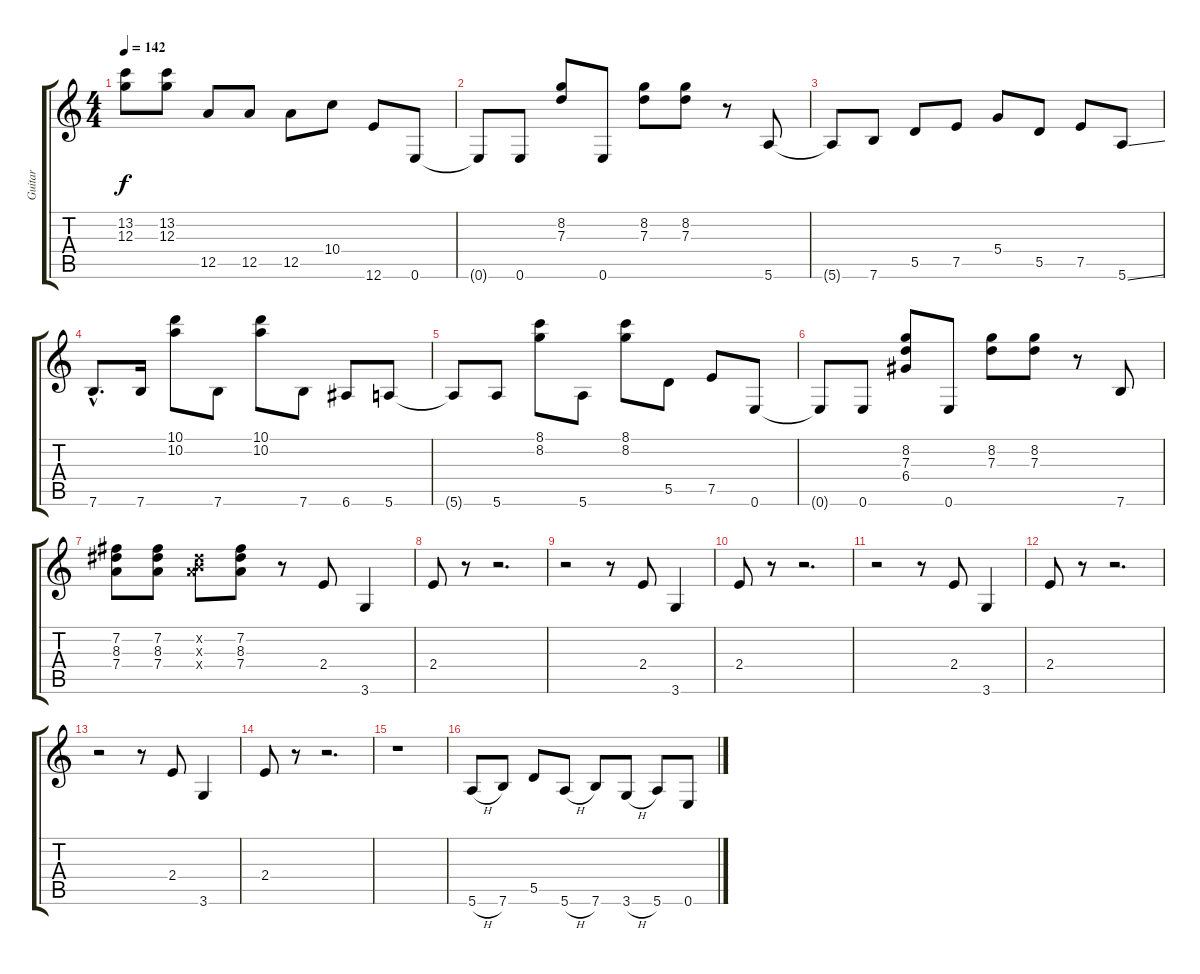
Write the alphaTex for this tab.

\track ("Guitar" "Guitar") {instrument overdrivenguitar}
\staff {score tabs}
\tuning (E4 B3 G3 D3 A2 E2) {hide}
\ts (4 4)
\tempo 142
\clef g2
\ks c
(13.2{t} 12.3{t}).8{dy f} (13.2 12.3).8 12.5.8 12.5.8 12.5.8 10.4.8 12.6.8 0.6.8 |
0.6{t}.8 0.6.8 (8.2 7.3).8 0.6.8 (8.2 7.3).8 (8.2 7.3).8 r.8 5.6.8 |
5.6{t}.8 7.6.8 5.5.8 7.5.8 5.4.8 5.5.8 7.5.8 5.6{ss}.8 |
7.6{hac}.8{d} 7.6.16 (10.1 10.2).8 7.6.8 (10.1 10.2).8 7.6.8 6.6.8 5.6.8 |
5.6{t}.8 5.6.8 (8.1 8.2).8 5.6.8 (8.1 8.2).8 5.5.8 7.5.8 0.6.8 |
0.6{t}.8 0.6.8 (8.2 7.3 6.4).8 0.6.8 (8.2 7.3).8 (8.2 7.3).8 r.8 7.6.8 |
(7.2 8.3 7.4).8 (7.2 8.3 7.4).8 (0.2{x} 8.3{x} 7.4{x}).8 (7.2 8.3 7.4).8 r.8 2.4.8 3.6.4 |
2.4.8 r.8 r.2{d} |
r.2 r.8 2.4.8 3.6.4 |
2.4.8 r.8 r.2{d} |
r.2 r.8 2.4.8 3.6.4 |
2.4.8 r.8 r.2{d} |
r.2 r.8 2.4.8 3.6.4 |
2.4.8 r.8 r.2{d} |
r.1 |
5.6{h}.8 7.6.8 5.5.8 5.6{h}.8 7.6.8 3.6{h}.8 5.6.8 0.6.8
